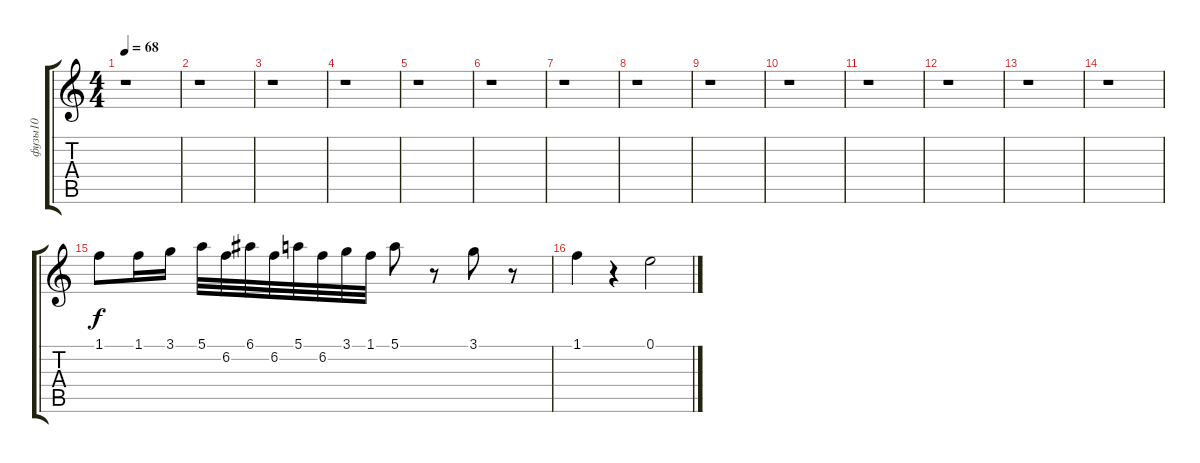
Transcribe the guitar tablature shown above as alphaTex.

\track ("фузы10" "фузы10") {instrument distortionguitar}
\staff {score tabs}
\tuning (E4 B3 G3 D3 A2 E2) {hide}
\ts (4 4)
\tempo 68
\clef g2
\ks c
r.1{dy f} |
r.1 |
r.1 |
r.1 |
r.1 |
r.1 |
r.1 |
r.1 |
r.1 |
r.1 |
r.1 |
r.1 |
r.1 |
r.1 |
1.1.8 1.1.16 3.1.16 5.1.32 6.2.32 6.1.32 6.2.32 5.1.32 6.2.32 3.1.32 1.1.32 5.1.8 r.8 3.1.8 r.8 |
1.1.4 r.4 0.1.2
